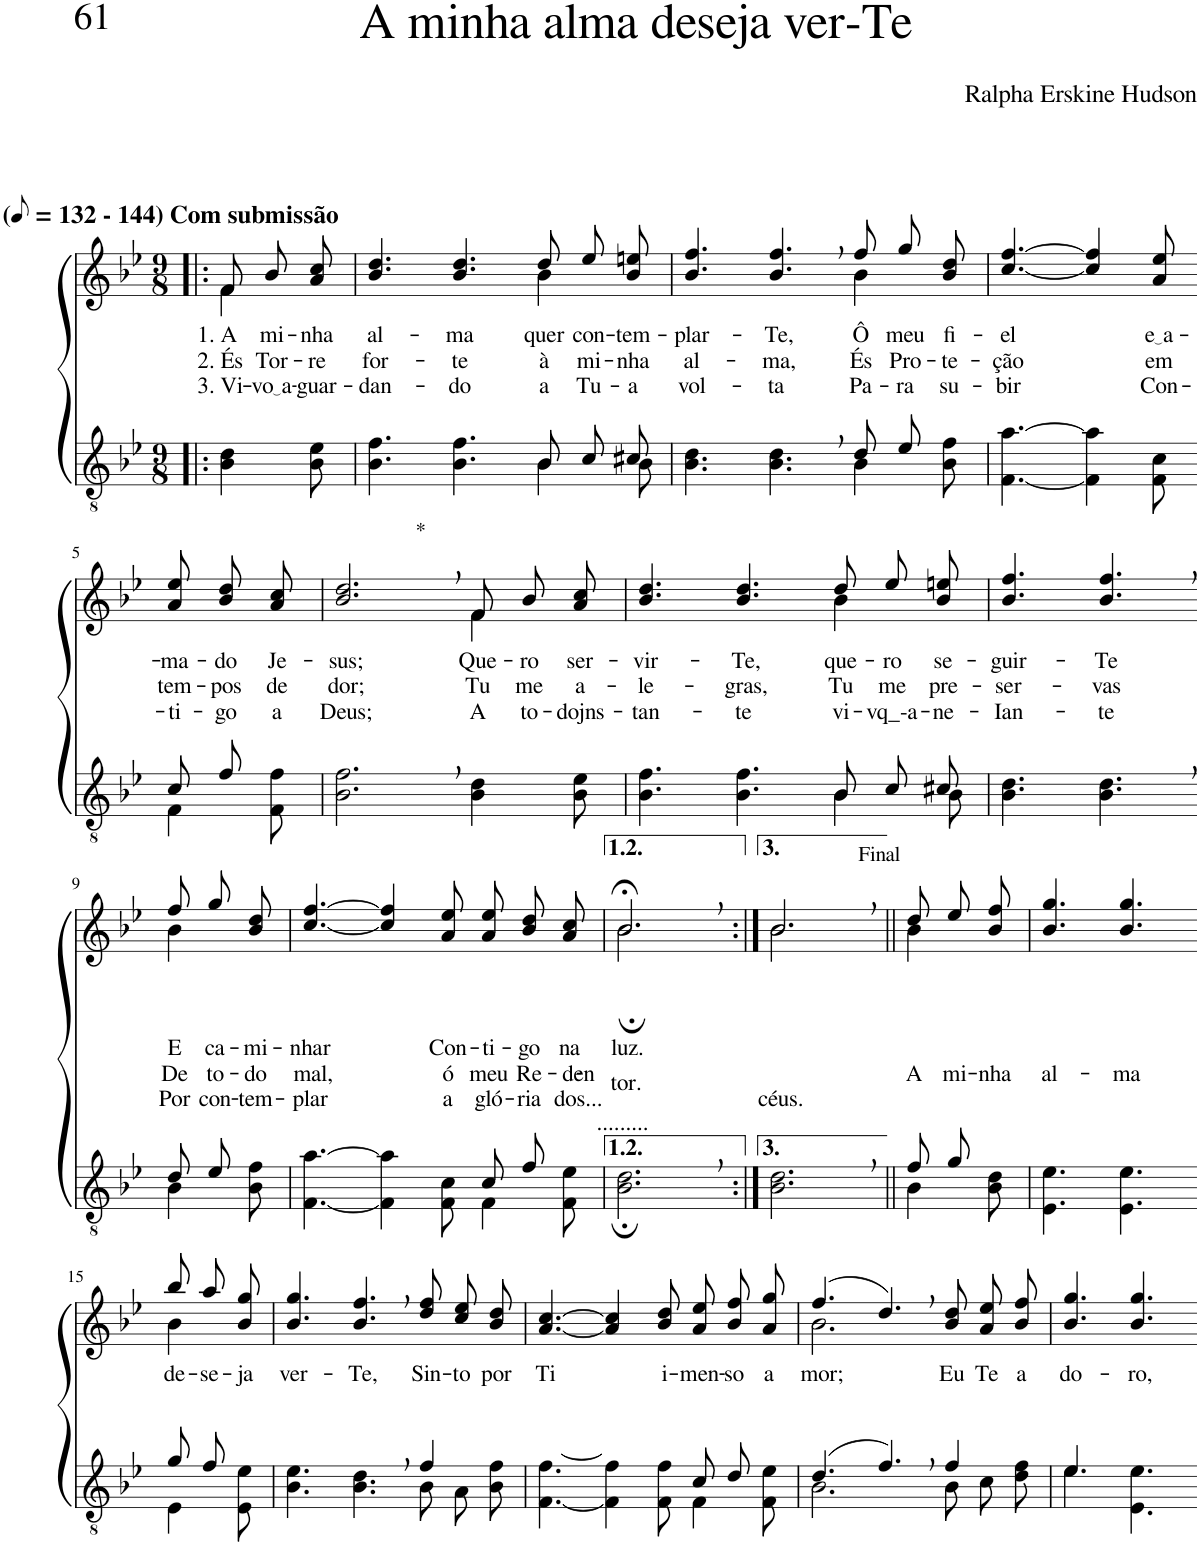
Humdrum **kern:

**kern	**kern	**text	**text	**text
*part2	*part1	*part1	*part1	*part1
*staff2	*staff1	*staff1	*staff1	*staff1
*I"Parte III e IV	*I"Parte I e II	*	*	*
*clefGv2	*clefG2	*	*	*
*Trd4c7	*Trd4c7	*	*	*
*k[b-e-]	*k[b-e-]	*	*	*
*M9/8	*M9/8	*	*	*
*MM66	*MM66	*	*	*
=1!|:	=1!|:	=1!|:	=1!|:	=1!|:
*	*^	*	*	*
!	!LO:TX:a:B:t=(	!	!	!	!
!	!LO:TX:a:B:t=- 144) Com submissão	!	!	!	!
!	!	!	!LO:LY:b	!LO:LY:b	!LO:LY:b
4B-\ 4d\	8f/L	4f\	1. A	2. És	3. Vi-
!	!	!	!LO:LY:b	!LO:LY:b	!LO:LY:b
.	8b-/	.	mi-	Tor-	vo a
!	!	!	!LO:LY:b	!LO:LY:b	!LO:LY:b
8B-\ 8e-\	8a/ 8cc/J	8ryy	-nha	-re	-guar-
=2	=2	=2	=2	=2	=2
*^	*	*	*	*	*
!	!	!	!	!LO:LY:b	!LO:LY:b	!LO:LY:b
4.B-\ 4.f\	2.ryy	4.b-/ 4.dd/	2.ryy	al-	for-	-dan-
!	!	!	!	!LO:LY:b	!LO:LY:b	!LO:LY:b
4.B-\ 4.f\	.	4.b-/ 4.dd/	.	-ma	-te	-do
!	!	!	!	!LO:LY:b	!LO:LY:b	!LO:LY:b
4B-\	8B-/L	8dd\L	4b-\	quer	à	a
!	!	!	!	!LO:LY:b	!LO:LY:b	!LO:LY:b
.	8c/	8ee-\	.	con-	mi-	Tu-
!	!	!	!	!LO:LY:b	!LO:LY:b	!LO:LY:b
8B-\	8c#X/J	8b-\ 8een\J	8ryy	-tem-	-nha	-a
=3	=3	=3	=3	=3	=3	=3
!	!	!	!	!LO:LY:b	!LO:LY:b	!LO:LY:b
2.ryy	4.B-\ 4.d\	4.b-/ 4.ff/	2.ryy	-plar-	al-	vol-
!	!	!	!	!LO:LY:b	!LO:LY:b	!LO:LY:b
.	4.B-\ 4.d\	4.b-/, 4.ff/,	.	-Te,	-ma,	-ta
!	!	!	!	!LO:LY:b	!LO:LY:b	!LO:LY:b
8d/L	4B-\	8ff\L	4b-\	Ô	És	Pa-
!	!	!	!	!LO:LY:b	!LO:LY:b	!LO:LY:b
8e-/J	.	8gg\	.	meu	Pro-	-ra
!	!	!	!	!LO:LY:b	!LO:LY:b	!LO:LY:b
8ryy	8B-\ 8f\	8b-\ 8dd\J	8ryy	fi-	-te-	su-
=4	=4	=4	=4	=4	=4	=4
!	!	!	!	!LO:LY:b	!LO:LY:b	!LO:LY:b
*v	*v	*	*	*	*	*
*	*v	*v	*	*	*
[4.F\ [4.a\	[4.cc/ [4.ff/	-el	-ção	-bir
4F\] 4a\]	4cc/] 4ff/]	.	.	.
!	!	!LO:LY:b	!LO:LY:b	!LO:LY:b
8F\ 8c\	8a/ 8ee-/	e a	em	Con-
!!LO:LB:g=z
=5-	=5-	=5-	=5-	=5-
*^	*	*	*	*
!	!	!	!LO:LY:b	!LO:LY:b	!LO:LY:b
8c/L	4F\	8a\ 8ee-\L	-ma-	tem-	-ti-
!	!	!	!LO:LY:b	!LO:LY:b	!LO:LY:b
8f/J	.	8b-\ 8dd\	-do	-pos	-go
!	!	!	!LO:LY:b	!LO:LY:b	!LO:LY:b
8ryy	8F\ 8f\	8a\ 8cc\J	Je-	de	a
=6	=6	=6	=6	=6	=6
!	!	!LO:TX:a:t=*	!	!	!
!	!	!	!LO:LY:b	!LO:LY:b	!LO:LY:b
*v	*v	*^	*	*	*
2.B-\, 2.f\,	2.b-/, 2.dd/,	2.ryy	-sus;	dor;	Deus;
!	!	!	!LO:LY:b	!LO:LY:b	!LO:LY:b
4B-\ 4d\	8f/L	4f\	Que-	Tu	A
!	!	!	!LO:LY:b	!LO:LY:b	!LO:LY:b
.	8b-/	.	-ro	me	to-
!	!	!	!LO:LY:b	!LO:LY:b	!LO:LY:b
8B-\ 8e-\	8a/ 8cc/J	8ryy	ser-	a-	-dojns-
=7	=7	=7	=7	=7	=7
*^	*	*	*	*	*
!	!	!	!	!LO:LY:b	!LO:LY:b	!LO:LY:b
4.B-\ 4.f\	2.ryy	4.b-/ 4.dd/	2.ryy	-vir-	-le-	-tan-
!	!	!	!	!LO:LY:b	!LO:LY:b	!LO:LY:b
4.B-\ 4.f\	.	4.b-/ 4.dd/	.	-Te,	-gras,	-te
!	!	!	!	!LO:LY:b	!LO:LY:b	!LO:LY:b
4B-\	8B-/L	8dd\L	4b-\	que-	Tu	vi-
!	!	!	!	!LO:LY:b	!LO:LY:b	!LO:LY:b
.	8c/	8ee-\	.	-ro	me	-vq_-a-
!	!	!	!	!LO:LY:b	!LO:LY:b	!LO:LY:b
8B-\	8c#X/J	8b-\ 8een\J	8ryy	se-	pre-	-ne-
=8	=8	=8	=8	=8	=8	=8
!	!	!	!	!LO:LY:b	!LO:LY:b	!LO:LY:b
*v	*v	*	*	*	*	*
*	*v	*v	*	*	*
4.B-\ 4.d\	4.b-/ 4.ff/	-guir-	-ser-	-Ian-
!	!	!LO:LY:b	!LO:LY:b	!LO:LY:b
4.B-\, 4.d\,	4.b-/, 4.ff/,	-Te	-vas	-te
!!LO:LB:g=z
=9-	=9-	=9-	=9-	=9-
*^	*^	*	*	*
!	!	!	!	!LO:LY:b	!LO:LY:b	!LO:LY:b
8d/L	4B-\	8ff\L	4b-\	E	De	Por
!	!	!	!	!LO:LY:b	!LO:LY:b	!LO:LY:b
8e-/J	.	8gg\	.	ca-	to-	con-
!	!	!	!	!LO:LY:b	!LO:LY:b	!LO:LY:b
8ryy	8B-\ 8f\	8b-\ 8dd\J	8ryy	-mi-	-do	-tem-
=10	=10	=10	=10	=10	=10	=10
!	!	!	!	!LO:LY:b	!LO:LY:b	!LO:LY:b
*	*	*v	*v	*	*	*
[4.F\ [4.a\	2.ryy	[4.cc/ [4.ff/	-nhar	mal,	-plar
4F\] 4a\]	.	4cc/] 4ff/]	.	.	.
!	!	!	!LO:LY:b	!LO:LY:b	!LO:LY:b
8F\ 8c\	.	8a/ 8ee-/	Con-	ó	a
!	!	!	!LO:LY:b	!LO:LY:b	!LO:LY:b
4F\	8c/L	8a\ 8ee-\L	-ti-	meu	gló-
!	!	!	!LO:LY:b	!LO:LY:b	!LO:LY:b
.	8f/J	8b-\ 8dd\	-go	Re-	-ria
!	!	!	!LO:LY:b	!LO:LY:b	!LO:LY:b
8F\ 8e-\	8ryy	8a\ 8cc\J	na	-den-	dos...
=11	=11	=11	=11	=11	=11
!	!	!LO:TX:b:t=tor.	!	!	!
!	!	!LO:TX:b:t=.........	!	!	!
!	!	!	!LO:LY:b	!	!
*v	*v	*^	*	*	*
2.B-\;, 2.d\;,	2.b-;<,/	2.b-;\	luz.	.	.
=12:|!	=12:|!	=12:|!	=12:|!	=12:|!	=12:|!
!	!LO:TX:a:t=Final	!	!	!	!
!	!	!	!	!	!LO:LY:b
2.B-\, 2.d\,	2.b-,/	2.b-\	.	.	céus.
=13||	=13||	=13||	=13||	=13||	=13||
*^	*	*	*	*	*
!	!	!	!	!	!LO:LY:b	!
8f/L	4B-\	8dd\L	4b-\	.	-A	.
!	!	!	!	!	!LO:LY:b	!
8g/J	.	8ee-\	.	.	mi-	.
!	!	!	!	!	!LO:LY:b	!
8ryy	8B-\ 8d\	8b-\ 8ff\J	8ryy	.	-nha	.
=14	=14	=14	=14	=14	=14	=14
!	!	!	!	!	!LO:LY:b	!
*v	*v	*	*	*	*	*
*	*v	*v	*	*	*
4.E-\ 4.e-\	4.b-/ 4.gg/	.	al-	.
!	!	!	!LO:LY:b	!
4.E-\ 4.e-\	4.b-/ 4.gg/	.	-ma	.
!!LO:LB:g=z
=15-	=15-	=15-	=15-	=15-
*^	*^	*	*	*
!	!	!	!	!LO:LY:b	!	!
8g/L	4E-\	8bb-\L	4b-\	de-	.	.
!	!	!	!	!LO:LY:b	!	!
8f/J	.	8aa\	.	-se-	.	.
!	!	!	!	!LO:LY:b	!	!
8ryy	8E-\ 8e-\	8b-\ 8gg\J	8ryy	-ja	.	.
=16	=16	=16	=16	=16	=16	=16
!	!	!	!	!LO:LY:b	!	!
*	*	*v	*v	*	*	*
2.ryy	4.B-\ 4.e-\	4.b-/ 4.gg/	ver-	.	.
!	!	!	!LO:LY:b	!	!
.	4.B-\ 4.d\	4.b-/, 4.ff/,	-Te,	.	.
!	!	!	!LO:LY:b	!	!
4f/	8B-\L	8dd\ 8ff\L	Sin-	.	.
!	!	!	!LO:LY:b	!	!
.	8A\	8cc\ 8ee-\	-to	.	.
!	!	!	!LO:LY:b	!	!
8ryy	8B-\ 8f\J	8b-\ 8dd\J	por	.	.
=17	=17	=17	=17	=17	=17
!	!	!	!LO:LY:b	!	!
2.ryy	[4.F\ [4.f\	[4.a/ [4.cc/	Ti	.	.
.	4F\] 4f\]	4a/] 4cc/]	.	.	.
!	!	!	!LO:LY:b	!	!
.	8F\ 8f\	8b-/ 8dd/	i-	.	.
!	!	!	!LO:LY:b	!	!
8c/L	4F\	8a\ 8ee-\L	-men-	.	.
!	!	!	!LO:LY:b	!	!
8d/J	.	8b-\ 8ff\	-so	.	.
!	!	!	!LO:LY:b	!	!
8ryy	8F\ 8e-\	8a\ 8gg\J	a-	.	.
=18	=18	=18	=18	=18	=18
*	*	*^	*	*	*
!	!	!	!	!LO:LY:b	!	!
(4.d/	2.B-\	(4.ff/	2.b-\	-mor;	.	.
4.f,/)	.	4.dd,/)	.	.	.	.
!	!	!	!	!LO:LY:b	!	!
4f/	8B-\L	8b-\ 8dd\L	4.ryy	Eu	.	.
!	!	!	!	!LO:LY:b	!	!
.	8c\	8a\ 8ee-\	.	Te	.	.
!	!	!	!	!LO:LY:b	!	!
8ryy	8d\ 8f\J	8b-\ 8ff\J	.	a	.	.
*	*	*v	*v	*	*	*
=19	=19	=19	=19	=19	=19
!	!	!	!LO:LY:b	!	!
4.e-/	4.e-\	4.b-/ 4.gg/	do-	.	.
!	!	!	!LO:LY:b	!	!
4.ryy	4.E-\ 4.e-\	4.b-/ 4.gg/	-ro,	.	.
*v	*v	*	*	*	*
=-	=-	=-	=-	=-
*-	*-	*-	*-	*-
